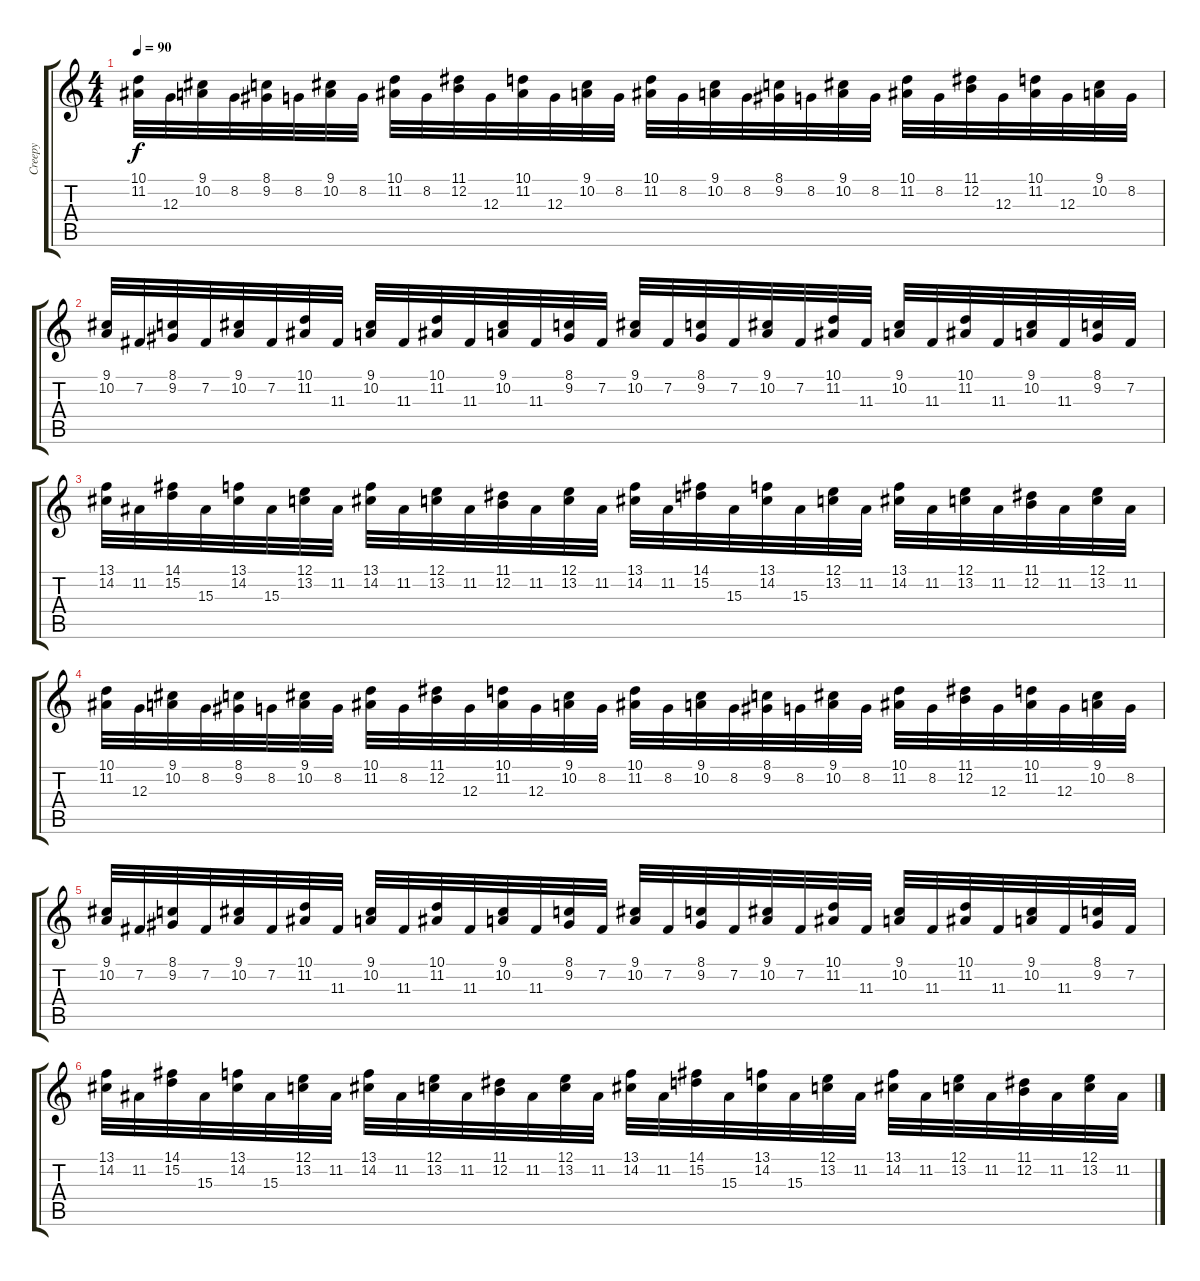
\track ("Creepy" "Creepy") {instrument electricgrandpiano}
\staff {score tabs}
\tuning (E4 B3 G3 D3 A2 E2) {hide}
\ts (4 4)
\tempo 90
\clef g2
\ks c
(10.1 11.2).32{dy f} 12.3.32 (9.1 10.2).32 8.2.32 (8.1 9.2).32 8.2.32 (9.1 10.2).32 8.2.32 (10.1 11.2).32 8.2.32 (11.1 12.2).32 12.3.32 (10.1 11.2).32 12.3.32 (9.1 10.2).32 8.2.32 (10.1 11.2).32 8.2.32 (9.1 10.2).32 8.2.32 (8.1 9.2).32 8.2.32 (9.1 10.2).32 8.2.32 (10.1 11.2).32 8.2.32 (11.1 12.2).32 12.3.32 (10.1 11.2).32 12.3.32 (9.1 10.2).32 8.2.32 |
(9.1 10.2).32 7.2.32 (8.1 9.2).32 7.2.32 (9.1 10.2).32 7.2.32 (10.1 11.2).32 11.3.32 (9.1 10.2).32 11.3.32 (10.1 11.2).32 11.3.32 (9.1 10.2).32 11.3.32 (8.1 9.2).32 7.2.32 (9.1 10.2).32 7.2.32 (8.1 9.2).32 7.2.32 (9.1 10.2).32 7.2.32 (10.1 11.2).32 11.3.32 (9.1 10.2).32 11.3.32 (10.1 11.2).32 11.3.32 (9.1 10.2).32 11.3.32 (8.1 9.2).32 7.2.32 |
(13.1 14.2).32 11.2.32 (14.1 15.2).32 15.3.32 (13.1 14.2).32 15.3.32 (12.1 13.2).32 11.2.32 (13.1 14.2).32 11.2.32 (12.1 13.2).32 11.2.32 (11.1 12.2).32 11.2.32 (12.1 13.2).32 11.2.32 (13.1 14.2).32 11.2.32 (14.1 15.2).32 15.3.32 (13.1 14.2).32 15.3.32 (12.1 13.2).32 11.2.32 (13.1 14.2).32 11.2.32 (12.1 13.2).32 11.2.32 (11.1 12.2).32 11.2.32 (12.1 13.2).32 11.2.32 |
(10.1 11.2).32 12.3.32 (9.1 10.2).32 8.2.32 (8.1 9.2).32 8.2.32 (9.1 10.2).32 8.2.32 (10.1 11.2).32 8.2.32 (11.1 12.2).32 12.3.32 (10.1 11.2).32 12.3.32 (9.1 10.2).32 8.2.32 (10.1 11.2).32 8.2.32 (9.1 10.2).32 8.2.32 (8.1 9.2).32 8.2.32 (9.1 10.2).32 8.2.32 (10.1 11.2).32 8.2.32 (11.1 12.2).32 12.3.32 (10.1 11.2).32 12.3.32 (9.1 10.2).32 8.2.32 |
(9.1 10.2).32 7.2.32 (8.1 9.2).32 7.2.32 (9.1 10.2).32 7.2.32 (10.1 11.2).32 11.3.32 (9.1 10.2).32 11.3.32 (10.1 11.2).32 11.3.32 (9.1 10.2).32 11.3.32 (8.1 9.2).32 7.2.32 (9.1 10.2).32 7.2.32 (8.1 9.2).32 7.2.32 (9.1 10.2).32 7.2.32 (10.1 11.2).32 11.3.32 (9.1 10.2).32 11.3.32 (10.1 11.2).32 11.3.32 (9.1 10.2).32 11.3.32 (8.1 9.2).32 7.2.32 |
(13.1 14.2).32 11.2.32 (14.1 15.2).32 15.3.32 (13.1 14.2).32 15.3.32 (12.1 13.2).32 11.2.32 (13.1 14.2).32 11.2.32 (12.1 13.2).32 11.2.32 (11.1 12.2).32 11.2.32 (12.1 13.2).32 11.2.32 (13.1 14.2).32 11.2.32 (14.1 15.2).32 15.3.32 (13.1 14.2).32 15.3.32 (12.1 13.2).32 11.2.32 (13.1 14.2).32 11.2.32 (12.1 13.2).32 11.2.32 (11.1 12.2).32 11.2.32 (12.1 13.2).32 11.2.32
